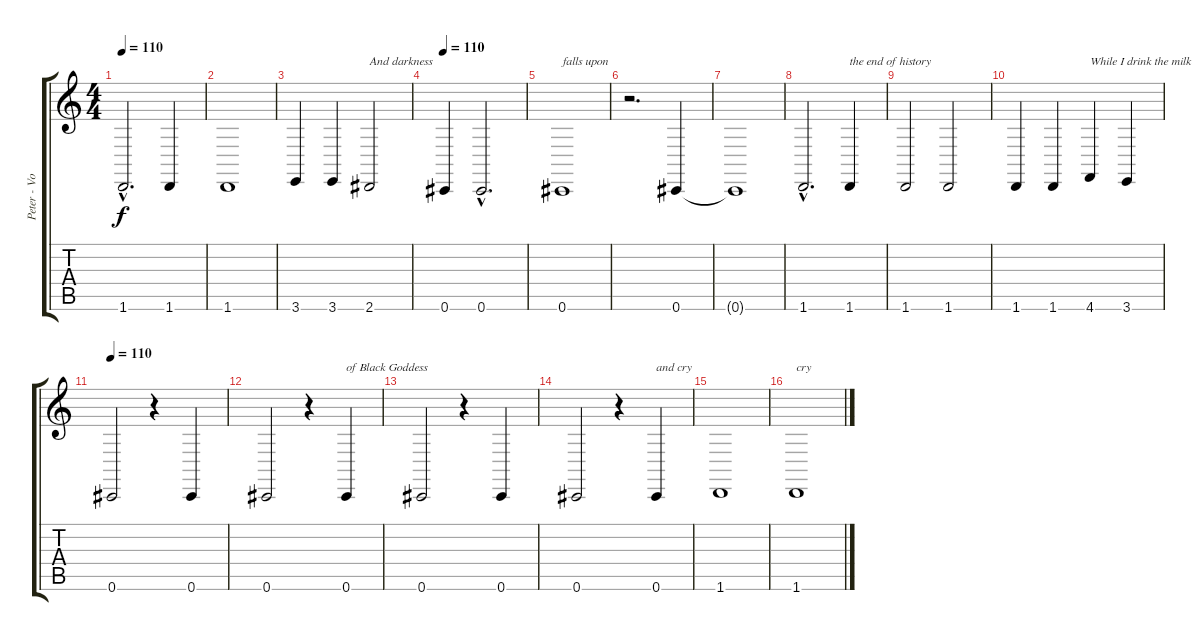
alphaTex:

\track ("Peter - Vocals" "Peter - Vo") {instrument cello}
\staff {score tabs}
\tuning (Eb4 Bb3 Gb3 Db3 Ab2 Db2) {hide}
\ts (4 4)
\tempo 110
\clef g2
\ks c
1.6{hac}.2{d dy f} 1.6.4 |
1.6.1 |
3.6.4 3.6.4 2.6.2{txt "And darkness"} |
\tempo 110
0.6.4 0.6{hac}.2{d} |
0.6.1{txt "falls upon"} |
r.2{d} 0.6.4 |
0.6{t}.1 |
1.6{hac}.2{d} 1.6.4{txt "the end of history"} |
1.6.2 1.6.2 |
1.6.4 1.6.4 4.6.4{txt "While I drink the milk"} 3.6.4 |
\tempo 110
0.6.2 r.4 0.6.4 |
0.6.2 r.4 0.6.4{txt "of Black Goddess"} |
0.6.2 r.4 0.6.4 |
0.6.2 r.4 0.6.4{txt "and cry"} |
1.6.1 |
1.6.1{txt "cry"}
